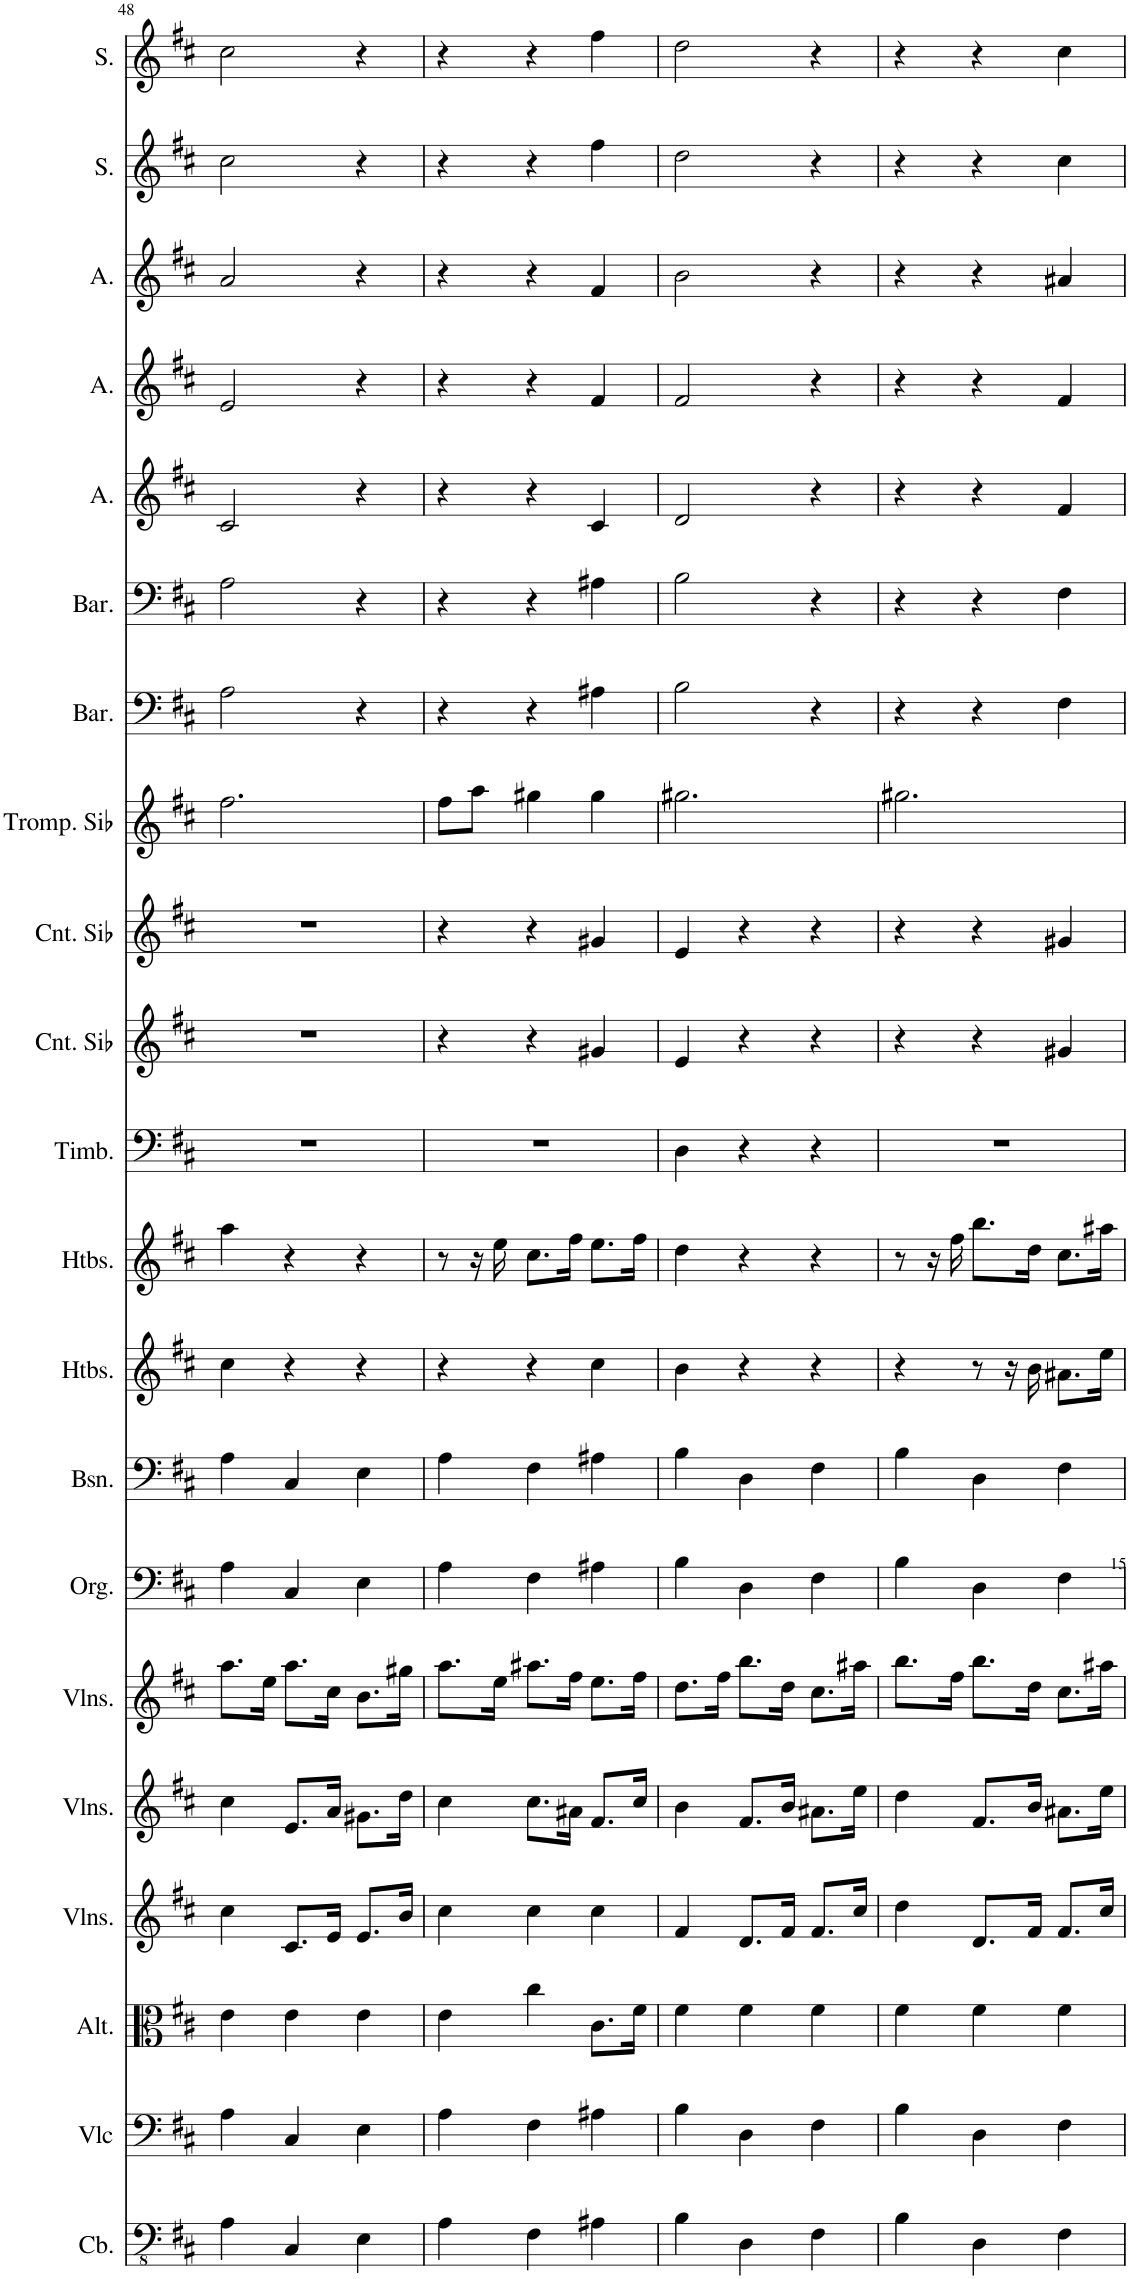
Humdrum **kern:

**kern	**kern	**kern	**kern	**kern	**kern	**kern	**kern	**kern	**kern	**kern	**kern	**kern	**kern	**kern	**kern	**kern	**kern	**kern	**kern	**kern
*part21	*part20	*part19	*part18	*part17	*part16	*part15	*part14	*part13	*part12	*part11	*part10	*part9	*part8	*part7	*part6	*part5	*part4	*part3	*part2	*part1
*staff21	*staff20	*staff19	*staff18	*staff17	*staff16	*staff15	*staff14	*staff13	*staff12	*staff11	*staff10	*staff9	*staff8	*staff7	*staff6	*staff5	*staff4	*staff3	*staff2	*staff1
*I"Contrebasse, Double Bass	*I"Violoncelle, Cello	*I"Alto, Viola	*I"Violons, Violin III	*I"Violons, Violin II	*I"Violons, Violin I	*I"Orgue, Organ	*I"Basson, Bassoon I &amp; II	*I"Hautbois, Oboe II	*I"Hautbois, Oboe I	*I"Timbales, Timpani	*I"Cornet en Sib, Trumpet III	*I"Cornet en Sib, Trumpet II	*I"Trompette en Sib, Trumpet I	*I"Baryton, Bass	*I"Baryton, Baritone	*I"Alto, Tenor	*I"Alto, Alto II	*I"Alto, Alto I	*I"Soprano, Soprano II	*I"Soprano, Soprano I
*I'Cb.	*I'Vlc	*I'Alt.	*I'Vlns.	*I'Vlns.	*I'Vlns.	*I'Org.	*I'Bsn.	*I'Htbs.	*I'Htbs.	*I'Timb.	*I'Cnt. Sib	*I'Cnt. Sib	*I'Tromp. Sib	*I'Bar.	*I'Bar.	*I'A.	*I'A.	*I'A.	*I'S.	*I'S.
!!LO:PB:g=z
*clefFv4	*clefF4	*clefC3	*clefG2	*clefG2	*clefG2	*clefF4	*clefF4	*clefG2	*clefG2	*clefF4	*clefG2	*clefG2	*clefG2	*clefF4	*clefF4	*clefG2	*clefG2	*clefG2	*clefG2	*clefG2
*Trd7c12	*	*	*	*	*	*	*	*	*	*	*Trd1c2	*Trd1c2	*Trd1c2	*	*	*	*	*	*	*
*k[f#c#]	*k[f#c#]	*k[f#c#]	*k[f#c#]	*k[f#c#]	*k[f#c#]	*k[f#c#]	*k[f#c#]	*k[f#c#]	*k[f#c#]	*k[f#c#]	*k[f#c#]	*k[f#c#]	*k[f#c#]	*k[f#c#]	*k[f#c#]	*k[f#c#]	*k[f#c#]	*k[f#c#]	*k[f#c#]	*k[f#c#]
*M3/4	*M3/4	*M3/4	*M3/4	*M3/4	*M3/4	*M3/4	*M3/4	*M3/4	*M3/4	*M3/4	*M3/4	*M3/4	*M3/4	*M3/4	*M3/4	*M3/4	*M3/4	*M3/4	*M3/4	*M3/4
=48	=48	=48	=48	=48	=48	=48	=48	=48	=48	=48	=48	=48	=48	=48	=48	=48	=48	=48	=48	=48
4AA\	4A\	4e\	4cc#\	4cc#\	8.aa\L	4A\	4A\	4cc#\	4aa\	2.r	2.r	2.r	2.ff#\	2A\	2A\	2c#/	2e/	2a/	2cc#\	2cc#\
.	.	.	.	.	16ee\Jk	.	.	.	.	.	.	.	.	.	.	.	.	.	.	.
4CC#/	4C#/	4e\	8.c#/L	8.e/L	8.aa\L	4C#/	4C#/	4r	4r	.	.	.	.	.	.	.	.	.	.	.
.	.	.	16e/Jk	16a/Jk	16cc#\Jk	.	.	.	.	.	.	.	.	.	.	.	.	.	.	.
4EE\	4E\	4e\	8.e/L	8.g#X\L	8.b\L	4E\	4E\	4r	4r	.	.	.	.	4r	4r	4r	4r	4r	4r	4r
.	.	.	16b/Jk	16dd\Jk	16gg#X\Jk	.	.	.	.	.	.	.	.	.	.	.	.	.	.	.
=49	=49	=49	=49	=49	=49	=49	=49	=49	=49	=49	=49	=49	=49	=49	=49	=49	=49	=49	=49	=49
4AA\	4A\	4e\	4cc#\	4cc#\	8.aa\L	4A\	4A\	4r	8r	2.r	4r	4r	8ff#\L	4r	4r	4r	4r	4r	4r	4r
.	.	.	.	.	.	.	.	.	16r	.	.	.	8aa\J	.	.	.	.	.	.	.
.	.	.	.	.	16ee\Jk	.	.	.	16ee\	.	.	.	.	.	.	.	.	.	.	.
4FF#\	4F#\	4cc#\	4cc#\	8.cc#\L	8.aa#X\L	4F#\	4F#\	4r	8.cc#\L	.	4r	4r	4gg#X\	4r	4r	4r	4r	4r	4r	4r
.	.	.	.	16a#X\Jk	16ff#\Jk	.	.	.	16ff#\Jk	.	.	.	.	.	.	.	.	.	.	.
4AA#X\	4A#X\	8.c#\L	4cc#\	8.f#/L	8.ee\L	4A#X\	4A#X\	4cc#\	8.ee\L	.	4g#X/	4g#X/	4gg#\	4A#X\	4A#X\	4c#/	4f#/	4f#/	4ff#\	4ff#\
.	.	16f#\Jk	.	16cc#/Jk	16ff#\Jk	.	.	.	16ff#\Jk	.	.	.	.	.	.	.	.	.	.	.
=50	=50	=50	=50	=50	=50	=50	=50	=50	=50	=50	=50	=50	=50	=50	=50	=50	=50	=50	=50	=50
4BB\	4B\	4f#\	4f#/	4b\	8.dd\L	4B\	4B\	4b\	4dd\	4D\	4e/	4e/	2.gg#X\	2B\	2B\	2d/	2f#/	2b\	2dd\	2dd\
.	.	.	.	.	16ff#\Jk	.	.	.	.	.	.	.	.	.	.	.	.	.	.	.
4DD\	4D\	4f#\	8.d/L	8.f#/L	8.bb\L	4D\	4D\	4r	4r	4r	4r	4r	.	.	.	.	.	.	.	.
.	.	.	16f#/Jk	16b/Jk	16dd\Jk	.	.	.	.	.	.	.	.	.	.	.	.	.	.	.
4FF#\	4F#\	4f#\	8.f#/L	8.a#X\L	8.cc#\L	4F#\	4F#\	4r	4r	4r	4r	4r	.	4r	4r	4r	4r	4r	4r	4r
.	.	.	16cc#/Jk	16ee\Jk	16aa#X\Jk	.	.	.	.	.	.	.	.	.	.	.	.	.	.	.
=51	=51	=51	=51	=51	=51	=51	=51	=51	=51	=51	=51	=51	=51	=51	=51	=51	=51	=51	=51	=51
4BB\	4B\	4f#\	4dd\	4dd\	8.bb\L	4B\	4B\	4r	8r	2.r	4r	4r	2.gg#X\	4r	4r	4r	4r	4r	4r	4r
.	.	.	.	.	.	.	.	.	16r	.	.	.	.	.	.	.	.	.	.	.
.	.	.	.	.	16ff#\Jk	.	.	.	16ff#\	.	.	.	.	.	.	.	.	.	.	.
4DD\	4D\	4f#\	8.d/L	8.f#/L	8.bb\L	4D\	4D\	8r	8.bb\L	.	4r	4r	.	4r	4r	4r	4r	4r	4r	4r
.	.	.	.	.	.	.	.	16r	.	.	.	.	.	.	.	.	.	.	.	.
.	.	.	16f#/Jk	16b/Jk	16dd\Jk	.	.	16b\	16dd\Jk	.	.	.	.	.	.	.	.	.	.	.
4FF#\	4F#\	4f#\	8.f#/L	8.a#X\L	8.cc#\L	4F#\	4F#\	8.a#X\L	8.cc#\L	.	4g#X/	4g#X/	.	4F#\	4F#\	4f#/	4f#/	4a#X/	4cc#\	4cc#\
.	.	.	16cc#/Jk	16ee\Jk	16aa#X\Jk	.	.	16ee\Jk	16aa#X\Jk	.	.	.	.	.	.	.	.	.	.	.
=	=	=	=	=	=	=	=	=	=	=	=	=	=	=	=	=	=	=	=	=
*-	*-	*-	*-	*-	*-	*-	*-	*-	*-	*-	*-	*-	*-	*-	*-	*-	*-	*-	*-	*-
